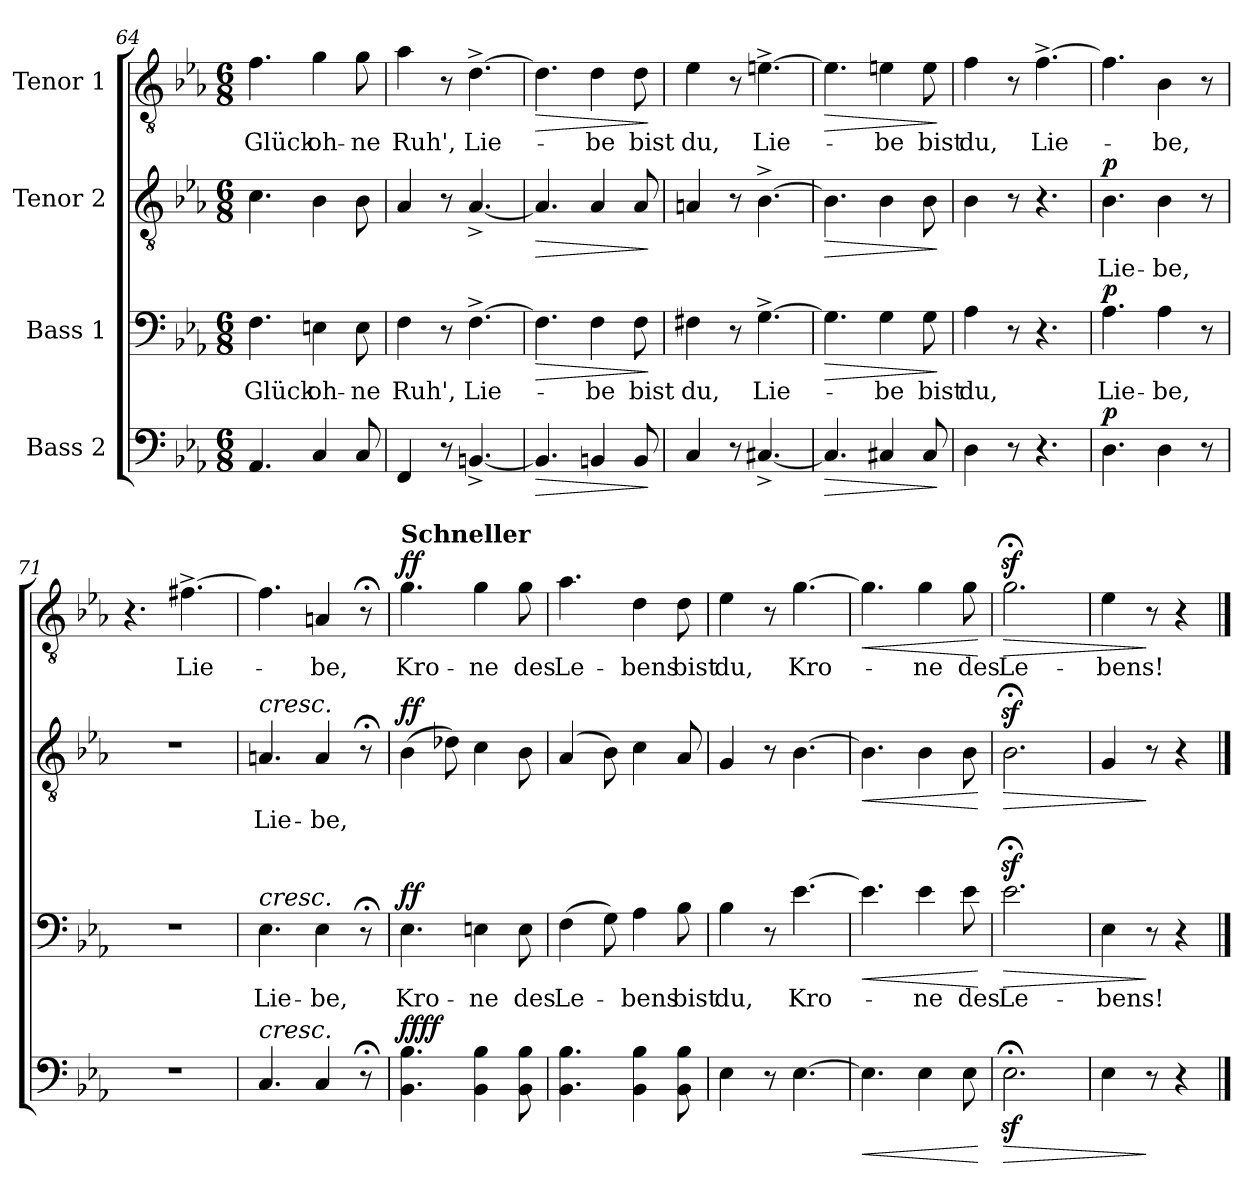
**kern	**dynam	**kern	**text	**dynam	**kern	**text	**dynam	**kern	**text	**dynam
*part4	*part4	*part3	*part3	*part3	*part2	*part2	*part2	*part1	*part1	*part1
*staff4	*staff4	*staff3	*staff3	*staff3	*staff2	*staff2	*staff2	*staff1	*staff1	*staff1
*I"Bass 2	*	*I"Bass 1	*	*	*I"Tenor 2	*	*	*I"Tenor 1	*	*
*clefF4	*	*clefF4	*	*	*clefGv2	*	*	*clefGv2	*	*
*k[b-e-a-]	*	*k[b-e-a-]	*	*	*k[b-e-a-]	*	*	*k[b-e-a-]	*	*
*M6/8	*	*M6/8	*	*	*M6/8	*	*	*M6/8	*	*
=64	=64	=64	=64	=64	=64	=64	=64	=64	=64	=64
4.AA-/	.	4.F\	Glück	.	4.c\	.	.	4.f\	Glück	.
4C/	.	4En\	oh-	.	4B-\	.	.	4g\	oh-	.
8C/	.	8E\	-ne	.	8B-\	.	.	8g\	-ne	.
=65	=65	=65	=65	=65	=65	=65	=65	=65	=65	=65
4FF/	.	4F\	Ruh',	.	4A-/	.	.	4a-\	Ruh',	.
8r	.	8r	.	.	8r	.	.	8r	.	.
[4.BBn^/	.	[4.F^\	Lie-	.	[4.A-^/	.	.	[4.d^\	Lie-	.
=66	=66	=66	=66	=66	=66	=66	=66	=66	=66	=66
!	!LO:HP:b	!	!	!LO:HP:b	!	!	!LO:HP:b	!	!	!LO:HP:b
4.BB/]	>	4.F\]	.	>	4.A-/]	.	>	4.d\]	.	>
4BBn/	.	4F\	-be	.	4A-/	.	.	4d\	-be	.
8BB/	.	8F\	bist	.	8A-/	.	.	8d\	bist	.
.	]	.	.	]	.	.	]	.	.	]
!!LO:LB:g=z
=67	=67	=67	=67	=67	=67	=67	=67	=67	=67	=67
4C/	.	4F#X\	du,	.	4An/	.	.	4e-\	du,	.
8r	.	8r	.	.	8r	.	.	8r	.	.
[4.C#X^/	.	[4.G^\	Lie-	.	[4.B-^\	.	.	[4.en^\	Lie-	.
=68	=68	=68	=68	=68	=68	=68	=68	=68	=68	=68
!	!LO:HP:b	!	!	!LO:HP:b	!	!	!LO:HP:b	!	!	!LO:HP:b
4.C#/]	>	4.G\]	.	>	4.B-\]	.	>	4.e\]	.	>
4C#X/	.	4G\	-be	.	4B-\	.	.	4en\	-be	.
8C#/	.	8G\	bist	.	8B-\	.	.	8e\	bist	.
.	]	.	.	]	.	.	]	.	.	]
=69	=69	=69	=69	=69	=69	=69	=69	=69	=69	=69
4D\	.	4A-\	du,	.	4B-\	.	.	4f\	du,	.
8r	.	8r	.	.	8r	.	.	8r	.	.
4.r	.	4.r	.	.	4.r	.	.	[4.f^\	Lie-	.
=70	=70	=70	=70	=70	=70	=70	=70	=70	=70	=70
!	!LO:DY:a	!	!	!LO:DY:a	!	!	!LO:DY:a	!	!	!
4.D\	p	4.A-\	Lie-	p	4.B-\	Lie-	p	4.f\]	.	.
4D\	.	4A-\	-be,	.	4B-\	-be,	.	4B-\	-be,	.
8r	.	8r	.	.	8r	.	.	8r	.	.
=71	=71	=71	=71	=71	=71	=71	=71	=71	=71	=71
2.r	.	2.r	.	.	2.r	.	.	4.r	.	.
.	.	.	.	.	.	.	.	[4.f#X^\	Lie-	.
=72	=72	=72	=72	=72	=72	=72	=72	=72	=72	=72
!	!	!	!	!	!LO:TX:a:i:t=cresc.	!	!	!	!	!
!	!	!LO:TX:a:i:t=cresc.	!	!	!	!	!	!	!	!
!LO:TX:a:i:t=cresc.	!	!	!	!	!	!	!	!	!	!
4.C/	.	4.E-\	Lie-	.	4.An/	Lie-	.	4.f#\]	.	.
4C/	.	4E-\	-be,	.	4A/	-be,	.	4An/	-be,	.
8r;<	.	8r;<	.	.	8r;<	.	.	8r;<	.	.
!!LO:LB:g=z
=73	=73	=73	=73	=73	=73	=73	=73	=73	=73	=73
!	!	!	!	!	!	!	!	!LO:TX:a:B:t=Schneller	!	!
!	!LO:DY:b	!	!	!	!	!	!	!	!	!
!	!LO:DY:n=1:a	!	!	!LO:DY:a	!	!	!LO:DY:a	!	!	!LO:DY:a
4.BB-\ 4.B-\	ff ff	4.E-\	Kro-	ff	(4B-\	.	ff	4.g\	Kro-	ff
.	.	.	.	.	8d-X\)	.	.	.	.	.
4BB-\ 4B-\	.	4En\	-ne	.	4c\	.	.	4g\	-ne	.
8BB-\ 8B-\	.	8E\	des	.	8B-\	.	.	8g\	des	.
=74	=74	=74	=74	=74	=74	=74	=74	=74	=74	=74
4.BB-\ 4.B-\	.	(4F\	Le-	.	(4A-/	.	.	4.a-\	Le-	.
.	.	8G\)	.	.	8B-\)	.	.	.	.	.
4BB-\ 4B-\	.	4A-\	-bens	.	4c\	.	.	4d\	-bens	.
8BB-\ 8B-\	.	8B-\	bist	.	8A-/	.	.	8d\	bist	.
=75	=75	=75	=75	=75	=75	=75	=75	=75	=75	=75
4E-\	.	4B-\	du,	.	4G/	.	.	4e-\	du,	.
8r	.	8r	.	.	8r	.	.	8r	.	.
[4.E-\	.	[4.e-\	Kro-	.	[4.B-\	.	.	[4.g\	Kro-	.
=76	=76	=76	=76	=76	=76	=76	=76	=76	=76	=76
!	!LO:HP:b	!	!	!LO:HP:b	!	!	!LO:HP:b	!	!	!LO:HP:b
4.E-\]	<	4.e-\]	.	<	4.B-\]	.	<	4.g\]	.	<
4E-\	.	4e-\	-ne	.	4B-\	.	.	4g\	-ne	.
8E-\	.	8e-\	des	.	8B-\	.	.	8g\	des	.
.	[	.	.	[	.	.	[	.	.	[
=77	=77	=77	=77	=77	=77	=77	=77	=77	=77	=77
!	!LO:HP:b	!	!	!LO:HP:b	!	!	!LO:HP:b	!	!	!LO:HP:b
2.E-z>;<\	>	2.e-z>;<\	Le-	>	2.B-z>;<\	.	>	2.gz>;<\	Le-	>
=78	=78	=78	=78	=78	=78	=78	=78	=78	=78	=78
4E-\	.	4E-\	-bens!	.	4G/	.	.	4e-\	-bens!	.
8r	]	8r	.	]	8r	.	]	8r	.	]
4r	.	4r	.	.	4r	.	.	4r	.	.
==	==	==	==	==	==	==	==	==	==	==
*-	*-	*-	*-	*-	*-	*-	*-	*-	*-	*-
